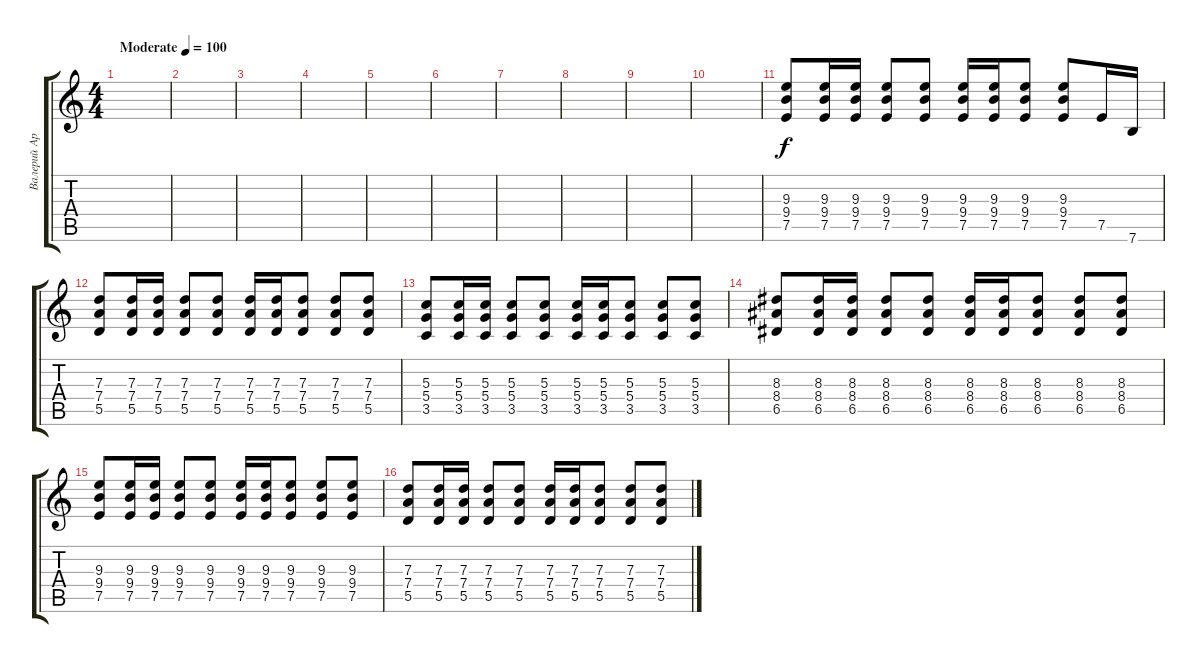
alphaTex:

\track ("Валерий Аркадин" "Валерий Ар") {instrument distortionguitar}
\staff {score tabs}
\tuning (E4 B3 G3 D3 A2 E2) {hide}
\ts (4 4)
\tempo (100 "Moderate")
\clef g2
\ks c
|
|
|
|
|
|
|
|
|
|
(9.3 9.4 7.5).8 (9.3 9.4 7.5).16 (9.3 9.4 7.5).16 (9.3 9.4 7.5).8 (9.3 9.4 7.5).8 (9.3 9.4 7.5).16 (9.3 9.4 7.5).16 (9.3 9.4 7.5).8 (9.3 9.4 7.5).8 7.5.16 7.6.16 |
(7.3 7.4 5.5).8 (7.3 7.4 5.5).16 (7.3 7.4 5.5).16 (7.3 7.4 5.5).8 (7.3 7.4 5.5).8 (7.3 7.4 5.5).16 (7.3 7.4 5.5).16 (7.3 7.4 5.5).8 (7.3 7.4 5.5).8 (7.3 7.4 5.5).8 |
(5.3 5.4 3.5).8 (5.3 5.4 3.5).16 (5.3 5.4 3.5).16 (5.3 5.4 3.5).8 (5.3 5.4 3.5).8 (5.3 5.4 3.5).16 (5.3 5.4 3.5).16 (5.3 5.4 3.5).8 (5.3 5.4 3.5).8 (5.3 5.4 3.5).8 |
(8.3 8.4 6.5).8 (8.3 8.4 6.5).16 (8.3 8.4 6.5).16 (8.3 8.4 6.5).8 (8.3 8.4 6.5).8 (8.3 8.4 6.5).16 (8.3 8.4 6.5).16 (8.3 8.4 6.5).8 (8.3 8.4 6.5).8 (8.3 8.4 6.5).8 |
(9.3 9.4 7.5).8 (9.3 9.4 7.5).16 (9.3 9.4 7.5).16 (9.3 9.4 7.5).8 (9.3 9.4 7.5).8 (9.3 9.4 7.5).16 (9.3 9.4 7.5).16 (9.3 9.4 7.5).8 (9.3 9.4 7.5).8 (9.3 9.4 7.5).8 |
(7.3 7.4 5.5).8 (7.3 7.4 5.5).16 (7.3 7.4 5.5).16 (7.3 7.4 5.5).8 (7.3 7.4 5.5).8 (7.3 7.4 5.5).16 (7.3 7.4 5.5).16 (7.3 7.4 5.5).8 (7.3 7.4 5.5).8 (7.3 7.4 5.5).8
